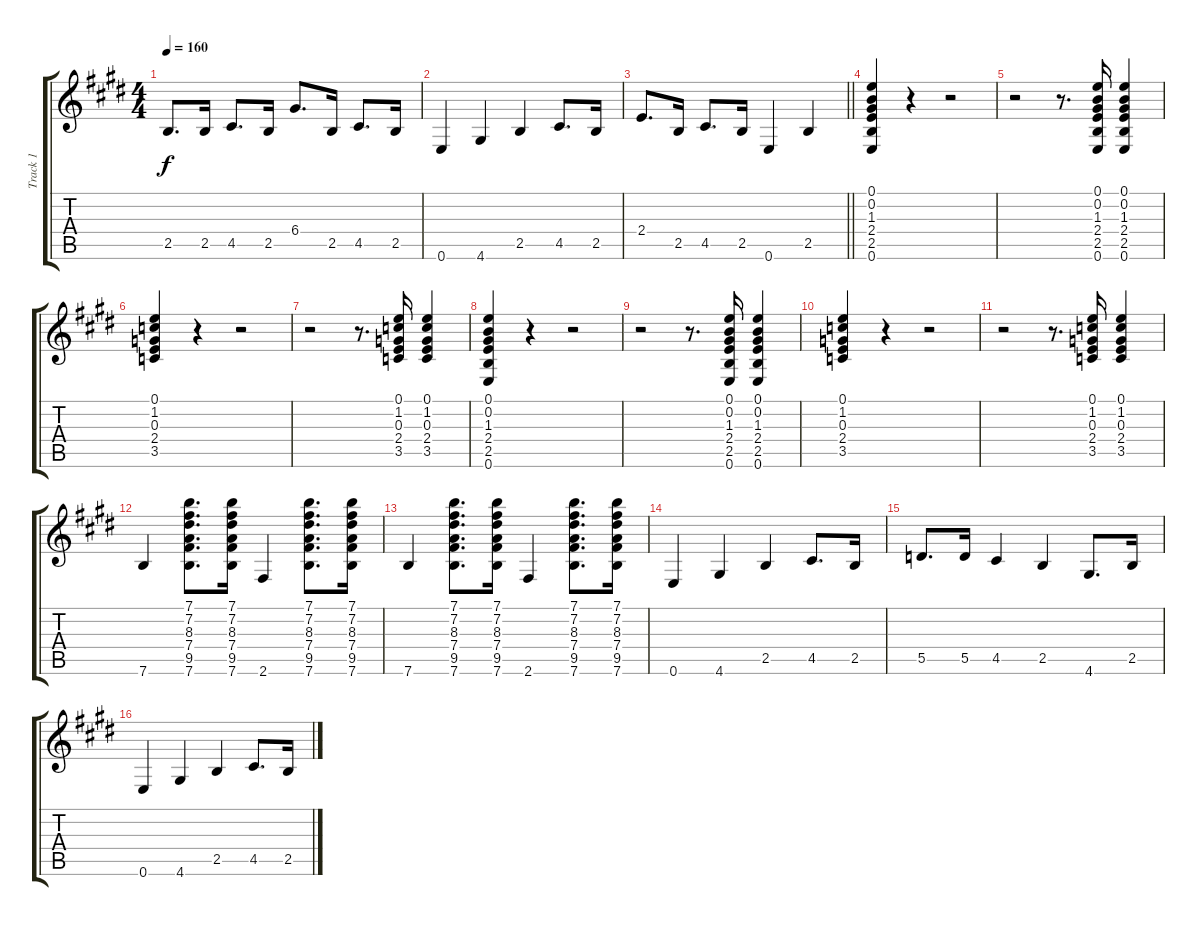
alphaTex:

\track ("Track 1" "Track 1") {instrument electricguitarclean}
\staff {score tabs}
\tuning (E4 B3 G3 D3 A2 E2) {hide}
\ts (4 4)
\tempo 160
\clef g2
\ks e
2.5.8{d dy f} 2.5.16 4.5.8{d} 2.5.16 6.4.8{d} 2.5.16 4.5.8{d} 2.5.16 |
0.6.4 4.6.4 2.5.4 4.5.8{d} 2.5.16 |
\barLineRight lightlight
2.4.8{d} 2.5.16 4.5.8{d} 2.5.16 0.6.4 2.5.4 |
(0.1 0.2 1.3 2.4 2.5 0.6).4 r.4 r.2 |
r.2 r.8{d} (0.1 0.2 1.3 2.4 2.5 0.6).16 (0.1 0.2 1.3 2.4 2.5 0.6).4 |
(0.1 1.2 0.3 2.4 3.5).4 r.4 r.2 |
r.2 r.8{d} (0.1 1.2 0.3 2.4 3.5).16 (0.1 1.2 0.3 2.4 3.5).4 |
(0.1 0.2 1.3 2.4 2.5 0.6).4 r.4 r.2 |
r.2 r.8{d} (0.1 0.2 1.3 2.4 2.5 0.6).16 (0.1 0.2 1.3 2.4 2.5 0.6).4 |
(0.1 1.2 0.3 2.4 3.5).4 r.4 r.2 |
r.2 r.8{d} (0.1 1.2 0.3 2.4 3.5).16 (0.1 1.2 0.3 2.4 3.5).4 |
7.6.4 (7.1 7.2 8.3 7.4 9.5 7.6).8{d} (7.1 7.2 8.3 7.4 9.5 7.6).16 2.6.4 (7.1 7.2 8.3 7.4 9.5 7.6).8{d} (7.1 7.2 8.3 7.4 9.5 7.6).16 |
7.6.4 (7.1 7.2 8.3 7.4 9.5 7.6).8{d} (7.1 7.2 8.3 7.4 9.5 7.6).16 2.6.4 (7.1 7.2 8.3 7.4 9.5 7.6).8{d} (7.1 7.2 8.3 7.4 9.5 7.6).16 |
0.6.4 4.6.4 2.5.4 4.5.8{d} 2.5.16 |
5.5.8{d} 5.5.16 4.5.4 2.5.4 4.6.8{d} 2.5.16 |
0.6.4 4.6.4 2.5.4 4.5.8{d} 2.5.16
